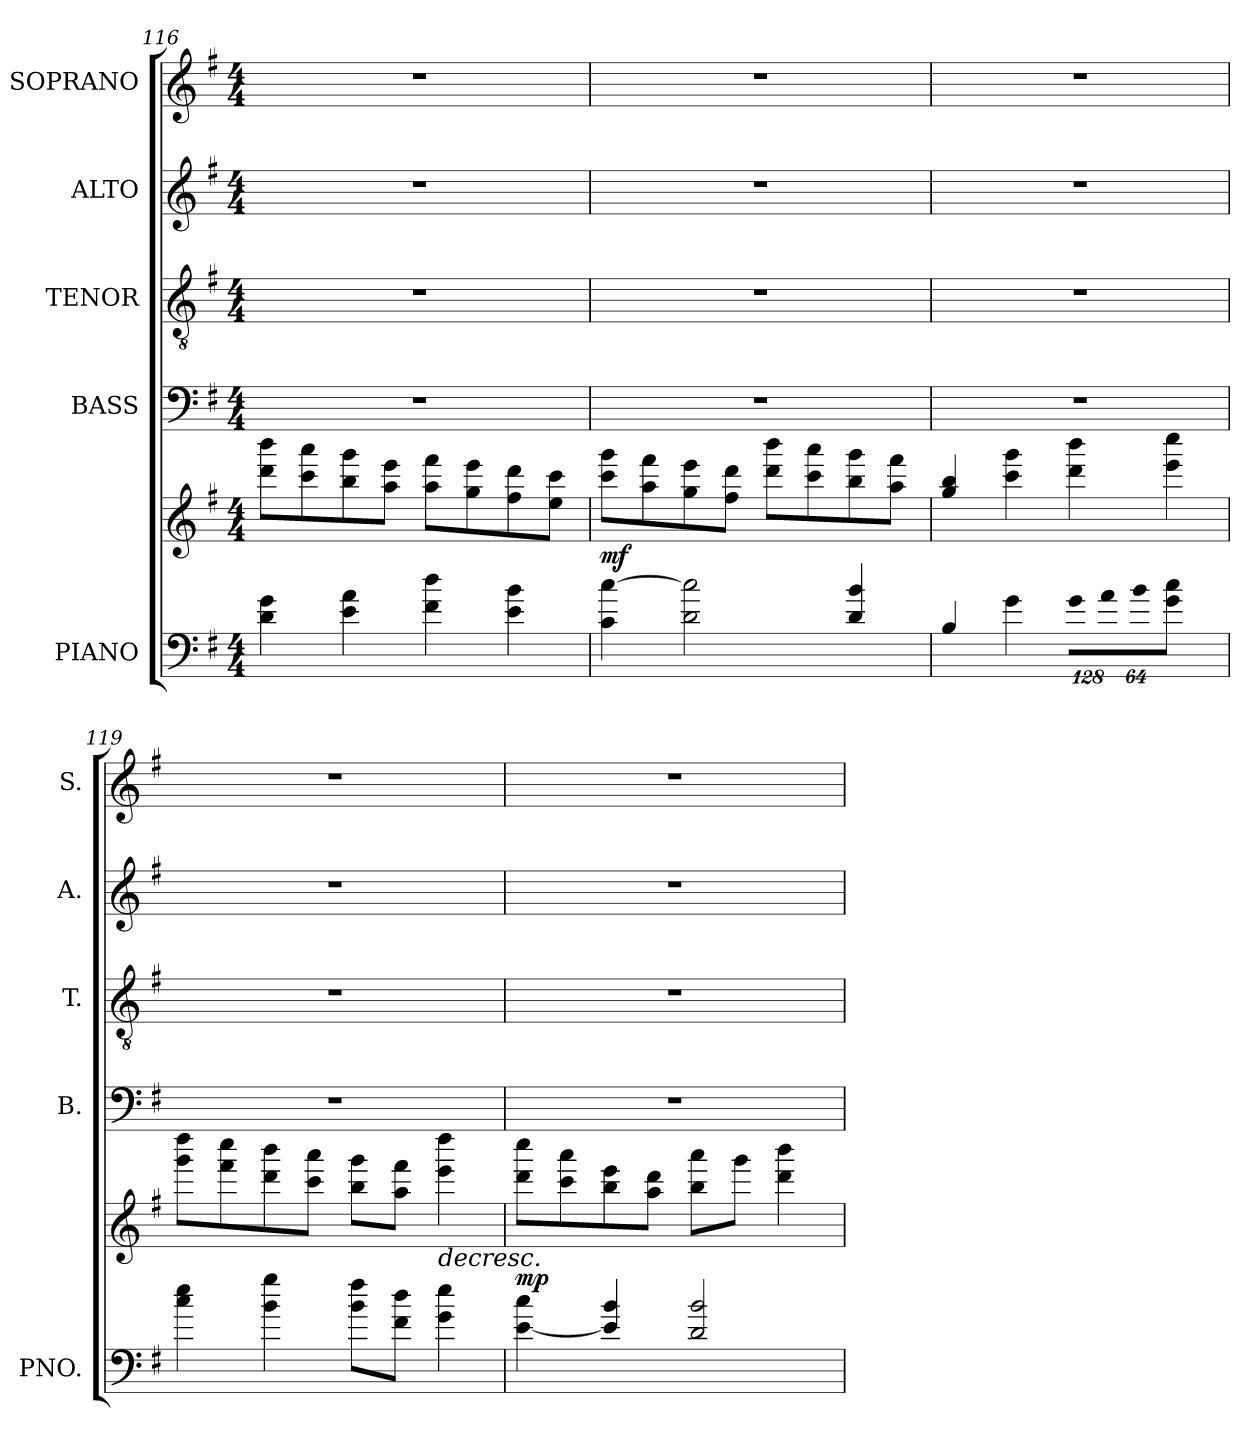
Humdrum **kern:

**kern	**kern	**dynam	**kern	**kern	**kern	**kern
*part5	*part5	*part5	*part4	*part3	*part2	*part1
*staff6	*staff5	*staff5/6	*staff4	*staff3	*staff2	*staff1
*I"PIANO	*	*	*I"BASS	*I"TENOR	*I"ALTO	*I"SOPRANO
*I'PNO.	*	*	*I'B.	*I'T.	*I'A.	*I'S.
*clefF4	*clefG2	*	*clefF4	*clefGv2	*clefG2	*clefG2
*	*	*	*	*ITrd7c12	*	*
*k[f#]	*k[f#]	*	*k[f#]	*k[f#]	*k[f#]	*k[f#]
*G:	*G:	*	*G:	*G:	*G:	*G:
*M4/4	*M4/4	*	*M4/4	*M4/4	*M4/4	*M4/4
=116	=116	=116	=116	=116	=116	=116
4di\ 4gi	8dddi\ 8bbbiL	.	1r	1r	1r	1r
.	8ccci\ 8aaai	.	.	.	.	.
4ei\ 4ai	8bbi\ 8gggi	.	.	.	.	.
.	8aai\ 8eeeiJ	.	.	.	.	.
4f#i\ 4ddi	8aai\ 8fff#iL	.	.	.	.	.
.	8ggi\ 8eeei	.	.	.	.	.
4ei\ 4bi	8ff#i\ 8dddi	.	.	.	.	.
.	8eei\ 8ccciJ	.	.	.	.	.
=117	=117	=117	=117	=117	=117	=117
4ci\ [4cci	8ccci\ 8gggiL	mf	1r	1r	1r	1r
.	8aai\ 8fff#i	.	.	.	.	.
2di\ 2cci]	8ggi\ 8eeei	.	.	.	.	.
.	8ff#i\ 8dddiJ	.	.	.	.	.
.	8dddi\ 8bbbiL	.	.	.	.	.
.	8ccci\ 8aaai	.	.	.	.	.
4di/ 4bi	8bbi\ 8gggi	.	.	.	.	.
.	8aai\ 8fff#iJ	.	.	.	.	.
=118	=118	=118	=118	=118	=118	=118
4Bi/	4ggi/ 4bbi	.	1r	1r	1r	1r
4gi\	4ccci\ 4gggi	.	.	.	.	.
*Xbrackettup	*	*	*	*	*	*
!LO:N:vis=8	!	!	!	!	!	!
1024%85gi\L	4dddi\ 4bbbi	.	.	.	.	.
!LO:N:vis=8	!	!	!	!	!	!
1024%85ai\	.	.	.	.	.	.
!LO:N:vis=8	!	!	!	!	!	!
512%43bi\J	.	.	.	.	.	.
4gi\ 4cci	4eeei\ 4cccci	.	.	.	.	.
!!LO:LB:g=z
=119	=119	=119	=119	=119	=119	=119
4cci\ 4eei	8gggi\ 8ddddiL	.	1r	1r	1r	1r
.	8fff#i\ 8cccci	.	.	.	.	.
4bi\ 4ggi	8dddi\ 8bbbi	]	.	.	.	.
.	8ccci\ 8aaaiJ	.	.	.	.	.
8bi\ 8ff#iL	8bbi\ 8gggiL	.	.	.	.	.
8f#i\ 8ddiJ	8aai\ 8fff#iJ	.	.	.	.	.
!	!	!LO:HP:b	!	!	!	!
4gi\ 4eei	4eeei\ 4ddddi	>	.	.	.	.
=120	=120	=120	=120	=120	=120	=120
[4ei\ 4cci	8dddi\ 8cccciL	mp	1r	1r	1r	1r
.	8ccci\ 8aaai	.	.	.	.	.
4ei/] 4bi	8bbi\ 8eeei	.	.	.	.	.
.	8aai\ 8dddiJ	.	.	.	.	.
2di/ 2bi	8bbi\ 8aaaiL	.	.	.	.	.
.	8gggi\J	.	.	.	.	.
.	4dddi\ 4bbbi	.	.	.	.	.
=	=	=	=	=	=	=
*-	*-	*-	*-	*-	*-	*-
